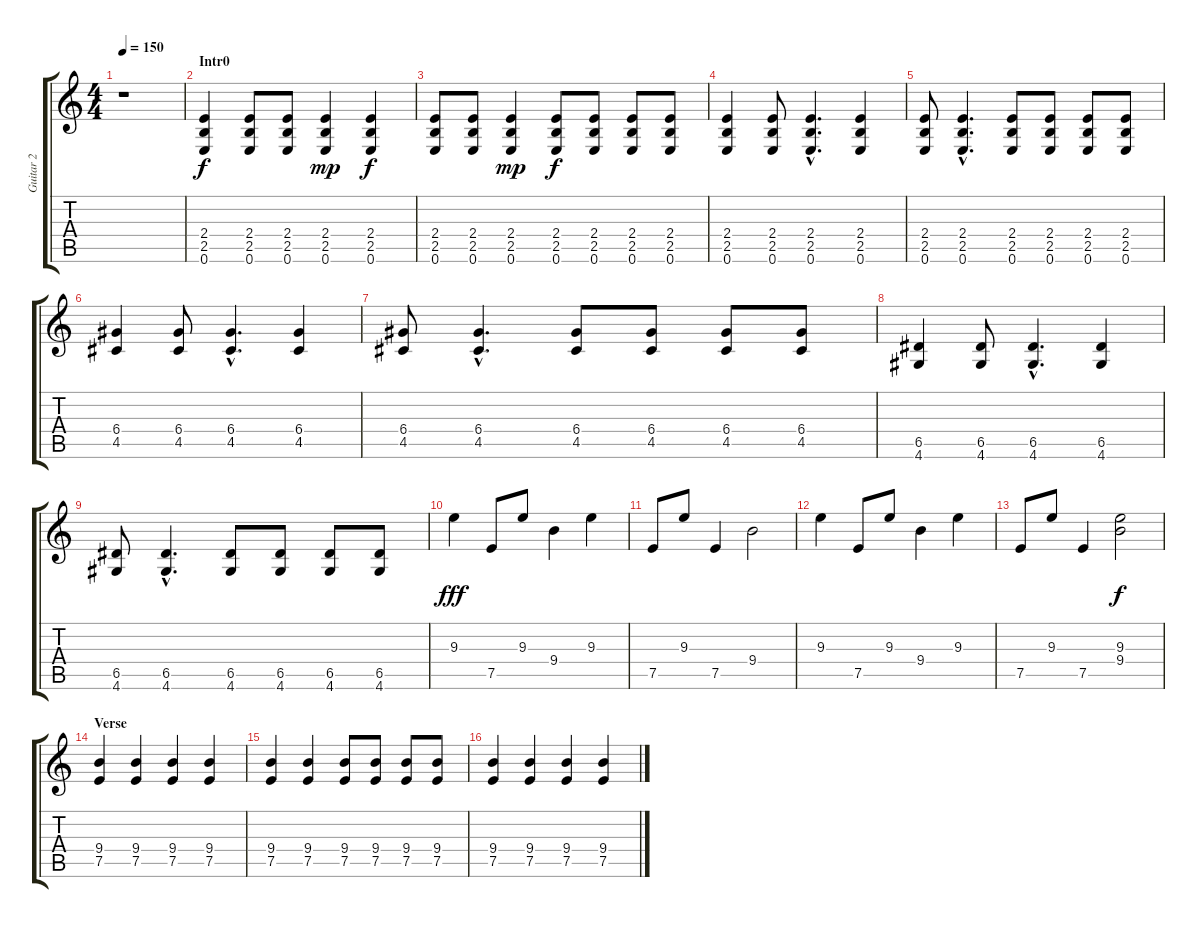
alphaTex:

\track ("Guitar 2" "Guitar 2") {instrument acousticguitarsteel}
\staff {score tabs}
\tuning (E4 B3 G3 D3 A2 E2) {hide}
\ts (4 4)
\tempo 150
\clef g2
\ks c
r.1{dy f instrument acousticguitarsteel} |
\section ("" "Intr0")
(2.4 2.5 0.6).4 (2.4 2.5 0.6).8 (2.4 2.5 0.6).8 (2.4 2.5 0.6).4{dy mp} (2.4 2.5 0.6).4{dy f} |
(2.4 2.5 0.6).8 (2.4 2.5 0.6).8 (2.4 2.5 0.6).4{dy mp} (2.4 2.5 0.6).8{dy f} (2.4 2.5 0.6).8 (2.4 2.5 0.6).8 (2.4 2.5 0.6).8 |
(2.4 2.5 0.6).4 (2.4 2.5 0.6).8 (2.4{hac} 2.5{hac} 0.6{hac}).4{d} (2.4 2.5 0.6).4 |
(2.4 2.5 0.6).8 (2.4{hac} 2.5{hac} 0.6{hac}).4{d} (2.4 2.5 0.6).8 (2.4 2.5 0.6).8 (2.4 2.5 0.6).8 (2.4 2.5 0.6).8 |
(6.4 4.5).4 (6.4 4.5).8 (6.4{hac} 4.5{hac}).4{d} (6.4 4.5).4 |
(6.4 4.5).8 (6.4{hac} 4.5{hac}).4{d} (6.4 4.5).8 (6.4 4.5).8 (6.4 4.5).8 (6.4 4.5).8 |
(6.5 4.6).4 (6.5 4.6).8 (6.5{hac} 4.6{hac}).4{d} (6.5 4.6).4 |
(6.5 4.6).8 (6.5{hac} 4.6{hac}).4{d} (6.5 4.6).8 (6.5 4.6).8 (6.5 4.6).8 (6.5 4.6).8 |
9.3.4{dy fff} 7.5.8 9.3.8 9.4.4 9.3.4 |
7.5.8 9.3.8 7.5.4 9.4.2 |
9.3.4 7.5.8 9.3.8 9.4.4 9.3.4 |
7.5.8 9.3.8 7.5.4 (9.3 9.4).2{dy f} |
\section ("" "Verse")
(9.4 7.5).4 (9.4 7.5).4 (9.4 7.5).4 (9.4 7.5).4 |
(9.4 7.5).4 (9.4 7.5).4 (9.4 7.5).8 (9.4 7.5).8 (9.4 7.5).8 (9.4 7.5).8 |
(9.4 7.5).4 (9.4 7.5).4 (9.4 7.5).4 (9.4 7.5).4
